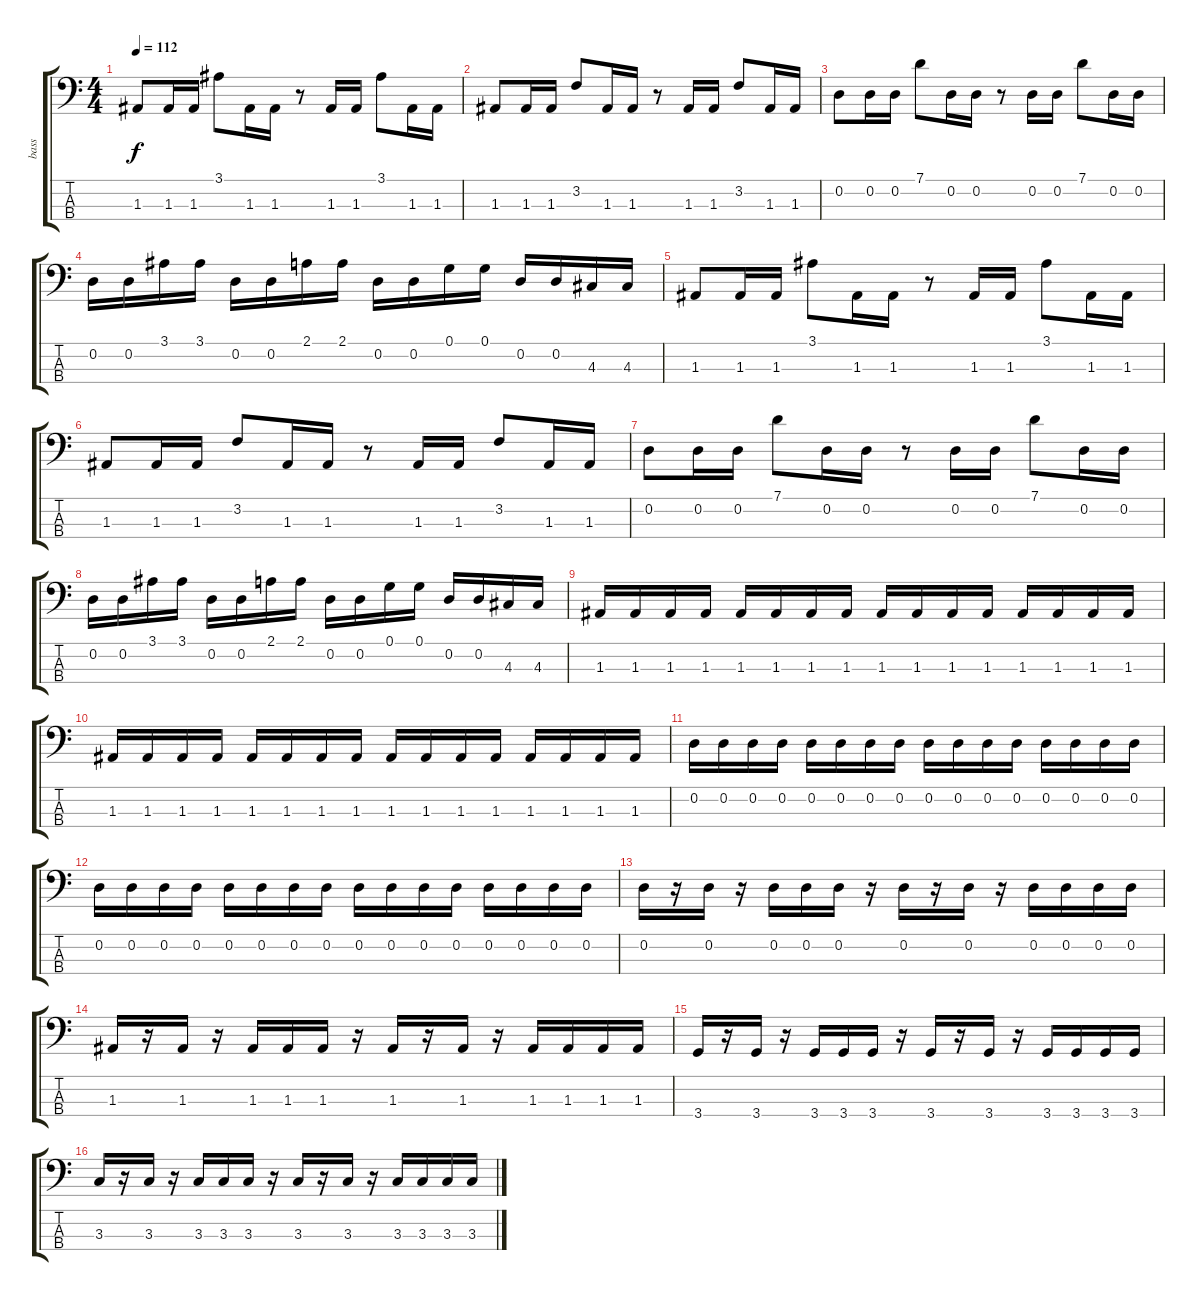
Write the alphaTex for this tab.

\track ("bass" "bass") {instrument electricbassfinger}
\staff {score tabs}
\tuning (G2 D2 A1 E1) {hide}
\ts (4 4)
\tempo 112
\clef f4
\ks c
1.3.8{dy f} 1.3.16 1.3.16 3.1.8 1.3.16 1.3.16 r.8 1.3.16 1.3.16 3.1.8 1.3.16 1.3.16 |
1.3.8 1.3.16 1.3.16 3.2.8 1.3.16 1.3.16 r.8 1.3.16 1.3.16 3.2.8 1.3.16 1.3.16 |
0.2.8 0.2.16 0.2.16 7.1.8 0.2.16 0.2.16 r.8 0.2.16 0.2.16 7.1.8 0.2.16 0.2.16 |
0.2.16 0.2.16 3.1.16 3.1.16 0.2.16 0.2.16 2.1.16 2.1.16 0.2.16 0.2.16 0.1.16 0.1.16 0.2.16 0.2.16 4.3.16 4.3.16 |
1.3.8 1.3.16 1.3.16 3.1.8 1.3.16 1.3.16 r.8 1.3.16 1.3.16 3.1.8 1.3.16 1.3.16 |
1.3.8 1.3.16 1.3.16 3.2.8 1.3.16 1.3.16 r.8 1.3.16 1.3.16 3.2.8 1.3.16 1.3.16 |
0.2.8 0.2.16 0.2.16 7.1.8 0.2.16 0.2.16 r.8 0.2.16 0.2.16 7.1.8 0.2.16 0.2.16 |
0.2.16 0.2.16 3.1.16 3.1.16 0.2.16 0.2.16 2.1.16 2.1.16 0.2.16 0.2.16 0.1.16 0.1.16 0.2.16 0.2.16 4.3.16 4.3.16 |
1.3.16 1.3.16 1.3.16 1.3.16 1.3.16 1.3.16 1.3.16 1.3.16 1.3.16 1.3.16 1.3.16 1.3.16 1.3.16 1.3.16 1.3.16 1.3.16 |
1.3.16 1.3.16 1.3.16 1.3.16 1.3.16 1.3.16 1.3.16 1.3.16 1.3.16 1.3.16 1.3.16 1.3.16 1.3.16 1.3.16 1.3.16 1.3.16 |
0.2.16 0.2.16 0.2.16 0.2.16 0.2.16 0.2.16 0.2.16 0.2.16 0.2.16 0.2.16 0.2.16 0.2.16 0.2.16 0.2.16 0.2.16 0.2.16 |
0.2.16 0.2.16 0.2.16 0.2.16 0.2.16 0.2.16 0.2.16 0.2.16 0.2.16 0.2.16 0.2.16 0.2.16 0.2.16 0.2.16 0.2.16 0.2.16 |
0.2.16 r.16 0.2.16 r.16 0.2.16 0.2.16 0.2.16 r.16 0.2.16 r.16 0.2.16 r.16 0.2.16 0.2.16 0.2.16 0.2.16 |
1.3.16 r.16 1.3.16 r.16 1.3.16 1.3.16 1.3.16 r.16 1.3.16 r.16 1.3.16 r.16 1.3.16 1.3.16 1.3.16 1.3.16 |
3.4.16 r.16 3.4.16 r.16 3.4.16 3.4.16 3.4.16 r.16 3.4.16 r.16 3.4.16 r.16 3.4.16 3.4.16 3.4.16 3.4.16 |
3.3.16 r.16 3.3.16 r.16 3.3.16 3.3.16 3.3.16 r.16 3.3.16 r.16 3.3.16 r.16 3.3.16 3.3.16 3.3.16 3.3.16
